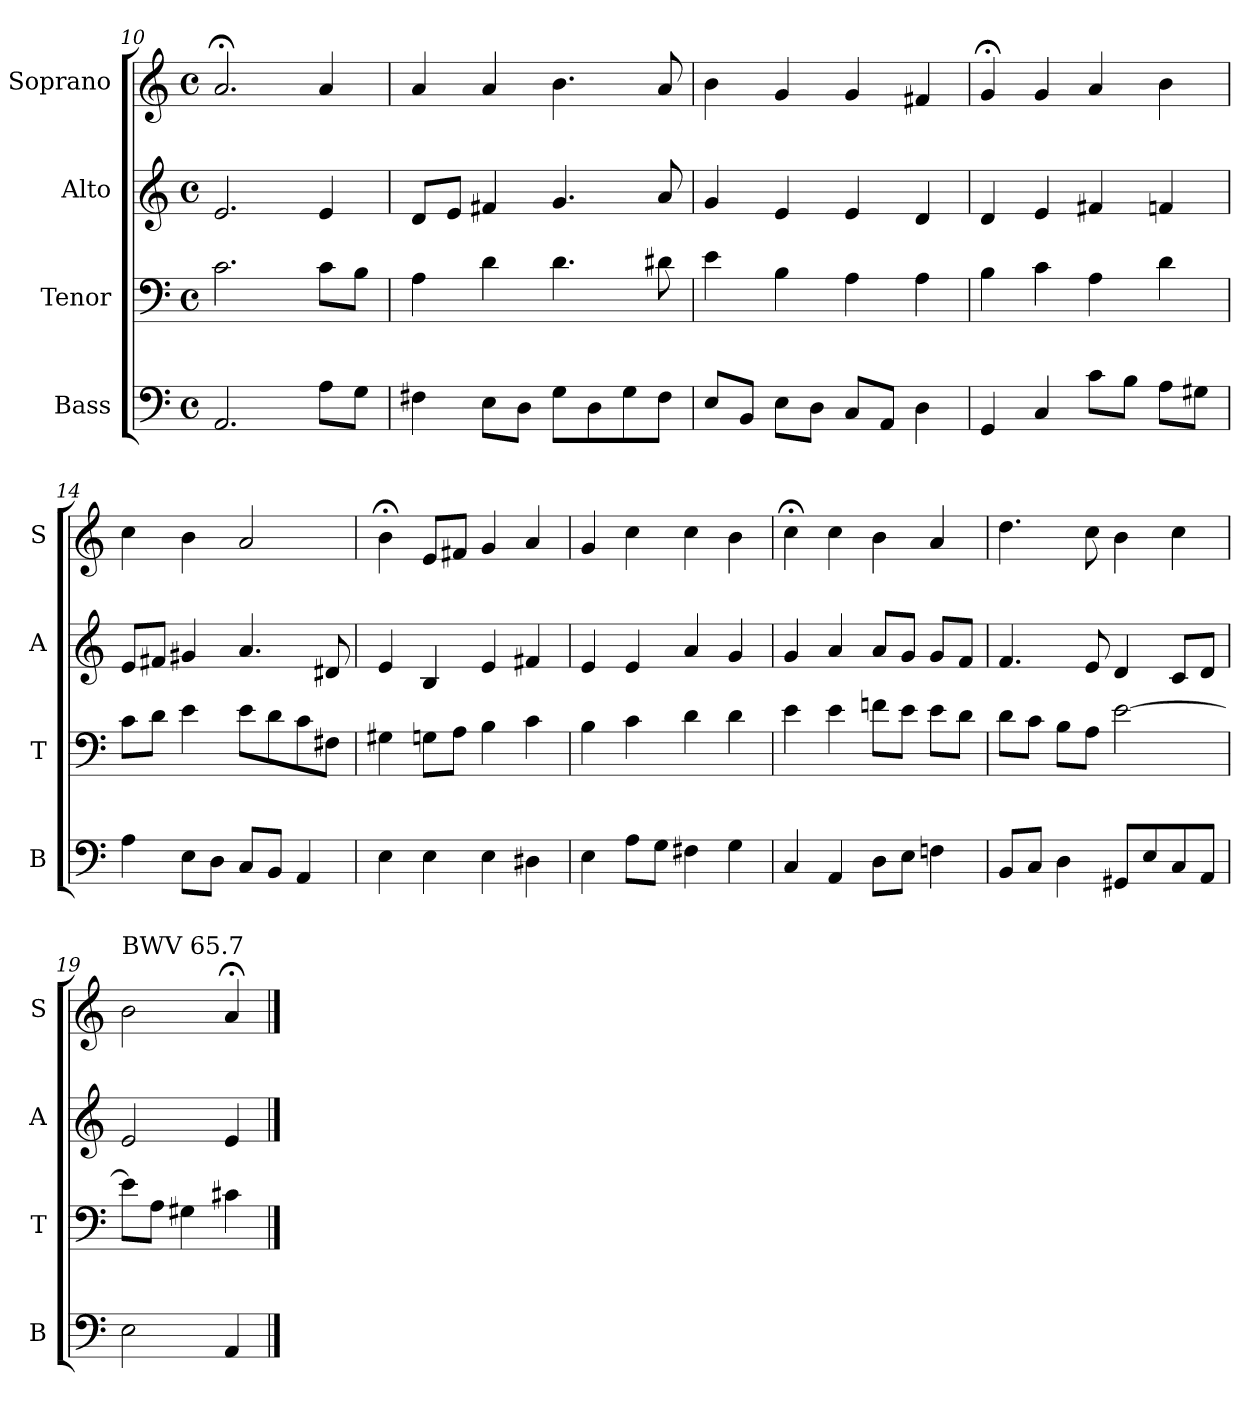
**kern	**kern	**kern	**kern
*part4	*part3	*part2	*part1
*staff4	*staff3	*staff2	*staff1
*I"Bass	*I"Tenor	*I"Alto	*I"Soprano
*I'B	*I'T	*I'A	*I'S
!!LO:LB:g=z
*clefF4	*clefF4	*clefG2	*clefG2
*k[]	*k[]	*k[]	*k[]
*a:	*a:	*a:	*a:
*M4/4	*M4/4	*M4/4	*M4/4
*met(c)	*met(c)	*met(c)	*met(c)
=10	=10	=10	=10
2.AA/	2.c\	2.e/	2.a;</
8A\L	8c\L	4e/	4a/
8G\J	8B\J	.	.
=11	=11	=11	=11
4F#X\	4A\	8d/L	4a/
.	.	8e/J	.
8E\L	4d\	4f#X/	4a/
8D\J	.	.	.
8G\L	4.d\	4.g/	4.b\
8D\	.	.	.
8G\	.	.	.
8F#\J	8d#X\	8a/	8a/
=12	=12	=12	=12
8E/L	4e\	4g/	4b\
8BB/J	.	.	.
8E\L	4B\	4e/	4g/
8D\J	.	.	.
8C/L	4A\	4e/	4g/
8AA/J	.	.	.
4D\	4A\	4d/	4f#X/
=13	=13	=13	=13
4GG/	4B\	4d/	4g;</
4C/	4c\	4e/	4g/
8c\L	4A\	4f#X/	4a/
8B\J	.	.	.
8A\L	4d\	4fn/	4b\
8G#X\J	.	.	.
=14	=14	=14	=14
4A\	8c\L	8e/L	4cc\
.	8d\J	8f#X/J	.
8E\L	4e\	4g#X/	4b\
8D\J	.	.	.
8C/L	8e\L	4.a/	2a/
8BB/J	8d\	.	.
4AA/	8c\	.	.
.	8F#X\J	8d#X/	.
!!LO:PB:g=z
=15	=15	=15	=15
4E\	4G#X\	4e/	4b;<\
4E\	8Gn\L	4B/	8e/L
.	8A\J	.	8f#X/J
4E\	4B\	4e/	4g/
4D#X\	4c\	4f#X/	4a/
=16	=16	=16	=16
4E\	4B\	4e/	4g/
8A\L	4c\	4e/	4cc\
8G\J	.	.	.
4F#X\	4d\	4a/	4cc\
4G\	4d\	4g/	4b\
=17	=17	=17	=17
4C/	4e\	4g/	4cc;<\
4AA/	4e\	4a/	4cc\
8D\L	8fn\L	8a/L	4b\
8E\J	8e\J	8g/J	.
4Fn\	8e\L	8g/L	4a/
.	8d\J	8f/J	.
=18	=18	=18	=18
8BB/L	8d\L	4.f/	4.dd\
8C/J	8c\J	.	.
4D\	8B\L	.	.
.	8A\J	8e/	8cc\
8GG#X/L	[2e\	4d/	4b\
8E/	.	.	.
8C/	.	8c/L	4cc\
8AA/J	.	8d/J	.
=19	=19	=19	=19
!	!	!	!LO:TX:a:t=BWV 65.7
2E\	8e\L]	2e/	2b\
.	8A\J	.	.
.	4G#X\	.	.
4AA/	4c#X\	4e/	4a;</
==	==	==	==
*-	*-	*-	*-
